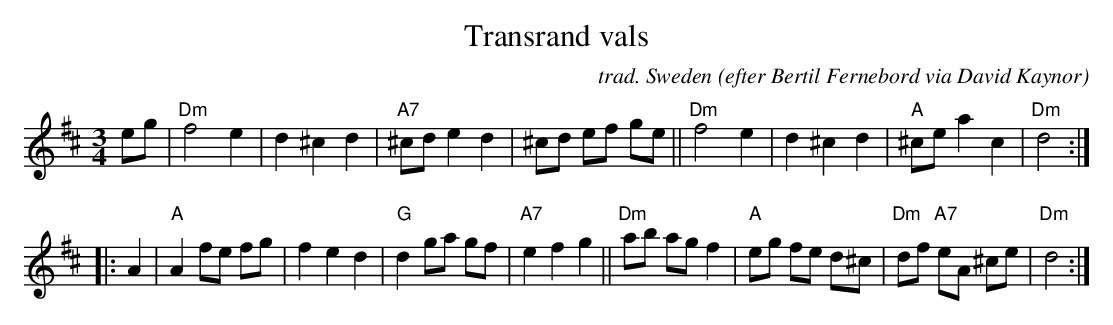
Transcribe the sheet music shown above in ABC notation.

X:1
T: Transrand vals
C: trad. Sweden
O: efter Bertil Fernebord via David Kaynor
M: 3/4
L: 1/8
K: D
eg |\
"Dm"f4 e2 | d2 ^c2 d2 |"A7"^cd e2 d2 | ^cd ef ge ||\
"Dm"f4 e2 | d2 ^c2 d2 |"A"^ce a2 c2 | "Dm"d4 :|
|: A2 |\
"A"A2 fe fg | f2 e2 d2 |"G"d2 ga gf | "A7"e2 f2 g2 ||\
"Dm"ab ag f2 | "A"eg fe d^c | "Dm"df "A7"eA ^ce | "Dm"d4 :|
